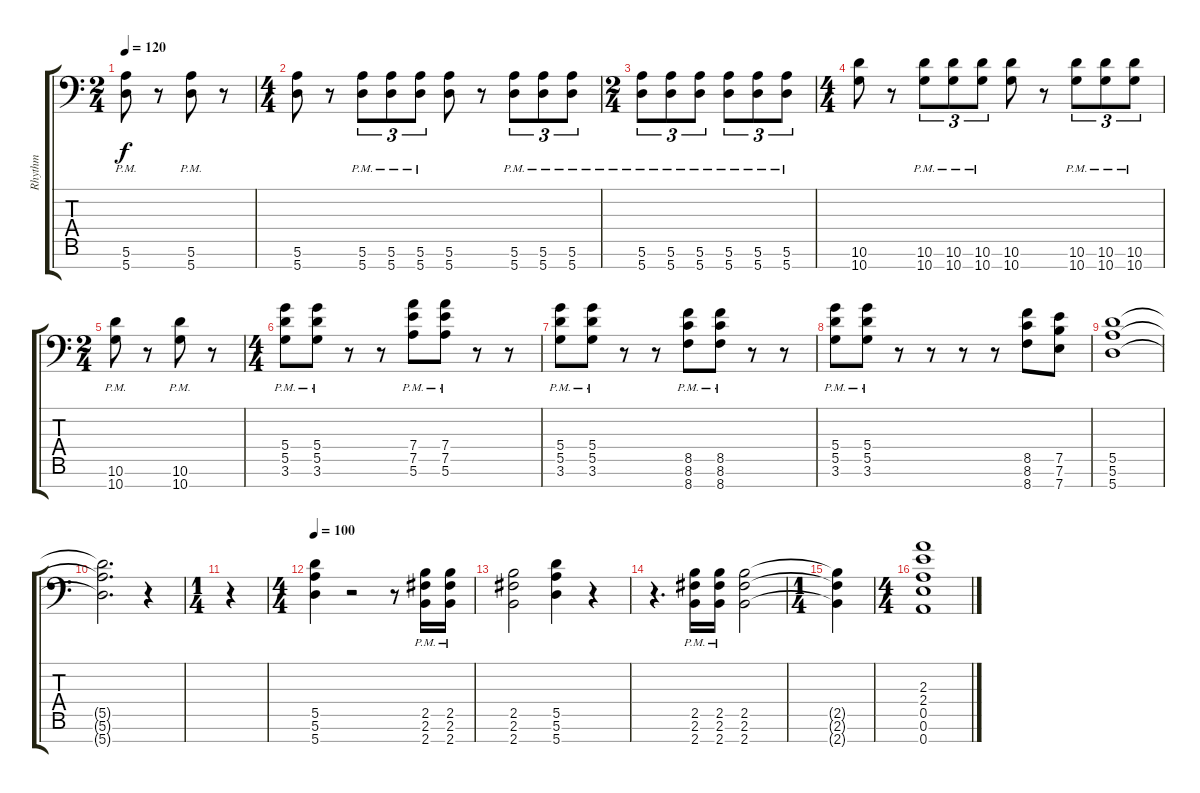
\track ("Rhythm" "Rhythm") {instrument distortionguitar}
\staff {score tabs}
\tuning (E4 B3 G3 D3 A2 E2 A1) {hide}
\ts (2 4)
\tempo 120
\clef f4
\ks c
(5.6{pm} 5.7).8{dy f} r.8 (5.6{pm} 5.7).8 r.8 |
\ts (4 4)
(5.6 5.7).8 r.8 (5.6{pm} 5.7{pm}).8{tu (3 2)} (5.6{pm} 5.7{pm}).8{tu (3 2)} (5.6{pm} 5.7{pm}).8{tu (3 2)} (5.6 5.7).8 r.8 (5.6{pm} 5.7{pm}).8{tu (3 2)} (5.6{pm} 5.7{pm}).8{tu (3 2)} (5.6{pm} 5.7{pm}).8{tu (3 2)} |
\ts (2 4)
(5.6{pm} 5.7{pm}).8{tu (3 2)} (5.6{pm} 5.7{pm}).8{tu (3 2)} (5.6{pm} 5.7{pm}).8{tu (3 2)} (5.6{pm} 5.7{pm}).8{tu (3 2)} (5.6{pm} 5.7{pm}).8{tu (3 2)} (5.6{pm} 5.7{pm}).8{tu (3 2)} |
\ts (4 4)
(10.6 10.7).8 r.8 (10.6{pm} 10.7{pm}).8{tu (3 2)} (10.6{pm} 10.7{pm}).8{tu (3 2)} (10.6{pm} 10.7{pm}).8{tu (3 2)} (10.6 10.7).8 r.8 (10.6{pm} 10.7{pm}).8{tu (3 2)} (10.6{pm} 10.7{pm}).8{tu (3 2)} (10.6{pm} 10.7{pm}).8{tu (3 2)} |
\ts (2 4)
(10.6{pm} 10.7).8 r.8 (10.6{pm} 10.7).8 r.8 |
\ts (4 4)
(5.4{pm} 5.5{pm} 3.6{pm}).8 (5.4{pm} 5.5{pm} 3.6{pm}).8 r.8 r.8 (7.4{pm} 7.5{pm} 5.6{pm}).8 (7.4{pm} 7.5{pm} 5.6{pm}).8 r.8 r.8 |
(5.4 5.5{pm} 3.6{pm}).8 (5.4 5.5{pm} 3.6{pm}).8 r.8 r.8 (8.5{pm} 8.6{pm} 8.7{pm}).8 (8.5{pm} 8.6{pm} 8.7{pm}).8 r.8 r.8 |
(5.4 5.5{pm} 3.6{pm}).8 (5.4 5.5{pm} 3.6{pm}).8 r.8 r.8 r.8 r.8 (8.5 8.6 8.7).8 (7.5 7.6 7.7).8 |
(5.5 5.6 5.7).1 |
(5.5{t} 5.6{t} 5.7{t}).2{d} r.4 |
\ts (1 4)
r.4 |
\ts (4 4)
\tempo 100
(5.5 5.6 5.7).4 r.2 r.8 (2.5{pm} 2.6{pm} 2.7{pm}).16 (2.5{pm} 2.6{pm} 2.7{pm}).16 |
(2.5 2.6 2.7).2 (5.5 5.6 5.7).4 r.4 |
r.4{d} (2.5{pm} 2.6{pm} 2.7{pm}).16 (2.5{pm} 2.6{pm} 2.7{pm}).16 (2.5 2.6 2.7).2 |
\ts (1 4)
(2.5{t} 2.6{t} 2.7{t}).4 |
\ts (4 4)
(2.3 2.4 0.5 0.6 0.7).1
